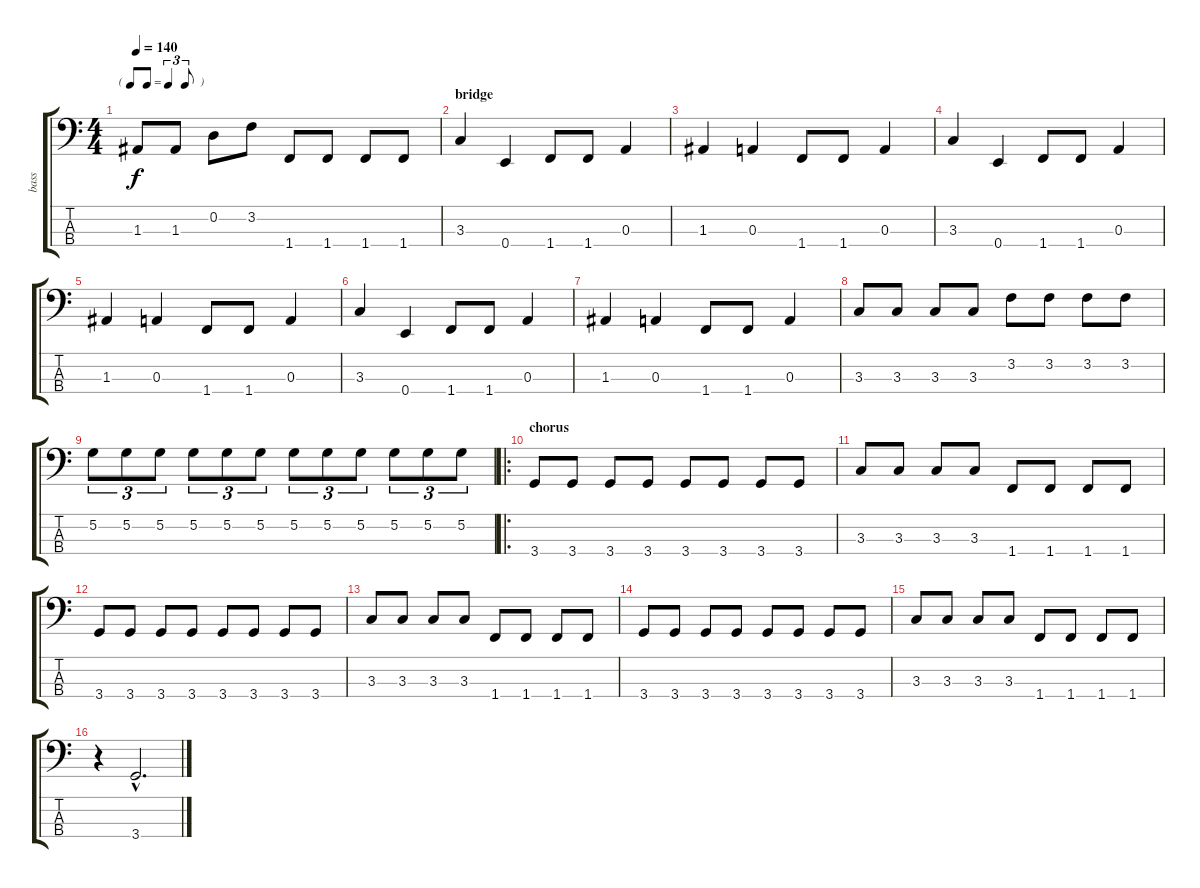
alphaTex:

\track ("bass" "bass") {instrument electricbassfinger}
\staff {score tabs}
\tuning (G2 D2 A1 E1) {hide}
\ts (4 4)
\tf triplet8th
\tempo 140
\clef f4
\ks c
1.3.8{dy f} 1.3.8 0.2.8 3.2.8 1.4.8 1.4.8 1.4.8 1.4.8 |
\section ("" "bridge")
3.3.4 0.4.4 1.4.8 1.4.8 0.3.4 |
1.3.4 0.3.4 1.4.8 1.4.8 0.3.4 |
3.3.4 0.4.4 1.4.8 1.4.8 0.3.4 |
1.3.4 0.3.4 1.4.8 1.4.8 0.3.4 |
3.3.4 0.4.4 1.4.8 1.4.8 0.3.4 |
1.3.4 0.3.4 1.4.8 1.4.8 0.3.4 |
3.3.8 3.3.8 3.3.8 3.3.8 3.2.8 3.2.8 3.2.8 3.2.8 |
5.2.8{tu (3 2)} 5.2.8{tu (3 2)} 5.2.8{tu (3 2)} 5.2.8{tu (3 2)} 5.2.8{tu (3 2)} 5.2.8{tu (3 2)} 5.2.8{tu (3 2)} 5.2.8{tu (3 2)} 5.2.8{tu (3 2)} 5.2.8{tu (3 2)} 5.2.8{tu (3 2)} 5.2.8{tu (3 2)} |
\ro
\section ("" "chorus")
3.4.8 3.4.8 3.4.8 3.4.8 3.4.8 3.4.8 3.4.8 3.4.8 |
3.3.8 3.3.8 3.3.8 3.3.8 1.4.8 1.4.8 1.4.8 1.4.8 |
3.4.8 3.4.8 3.4.8 3.4.8 3.4.8 3.4.8 3.4.8 3.4.8 |
3.3.8 3.3.8 3.3.8 3.3.8 1.4.8 1.4.8 1.4.8 1.4.8 |
3.4.8 3.4.8 3.4.8 3.4.8 3.4.8 3.4.8 3.4.8 3.4.8 |
3.3.8 3.3.8 3.3.8 3.3.8 1.4.8 1.4.8 1.4.8 1.4.8 |
r.4 3.4{hac}.2{d}
